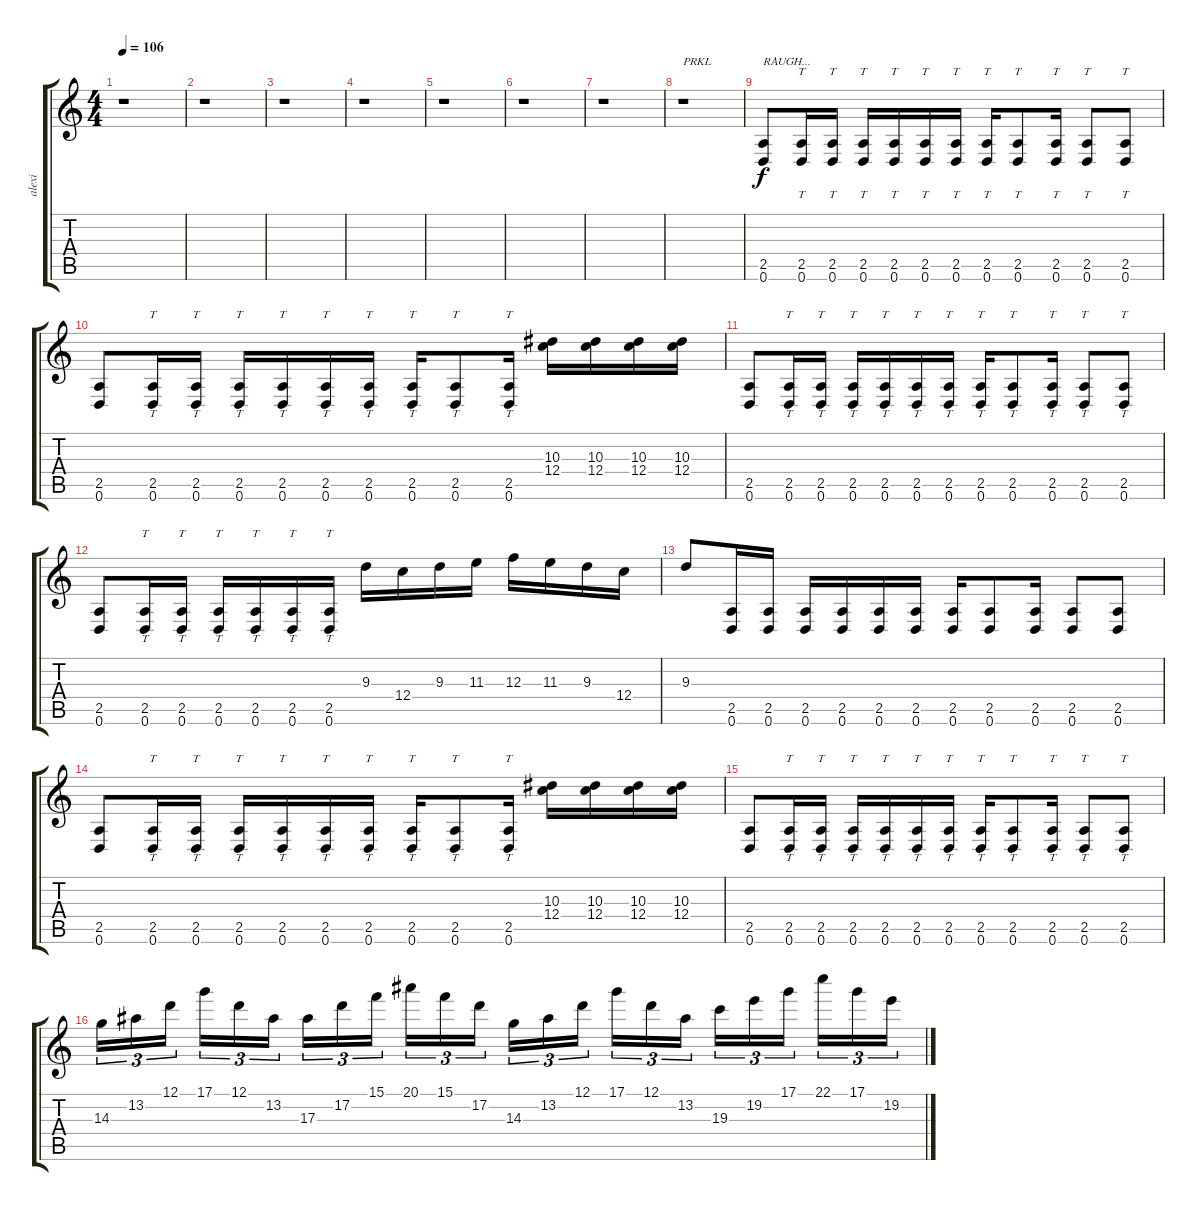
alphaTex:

\track ("alexi" "alexi") {instrument overdrivenguitar}
\staff {score tabs}
\tuning (D4 A3 F3 C3 G2 D2) {hide}
\ts (4 4)
\tempo 106
\clef g2
\ks c
r.1{dy f instrument overdrivenguitar} |
r.1 |
r.1 |
r.1 |
r.1 |
r.1 |
r.1 |
r.1{txt "PRKL"} |
(2.5 0.6).8{txt "RAUGH..."} (2.5 0.6).16{tt} (2.5 0.6).16{tt} (2.5 0.6).16{tt} (2.5 0.6).16{tt} (2.5 0.6).16{tt} (2.5 0.6).16{tt} (2.5 0.6).16{tt} (2.5 0.6).8{tt} (2.5 0.6).16{tt} (2.5 0.6).8{tt} (2.5 0.6).8{tt} |
(2.5 0.6).8 (2.5 0.6).16{tt} (2.5 0.6).16{tt} (2.5 0.6).16{tt} (2.5 0.6).16{tt} (2.5 0.6).16{tt} (2.5 0.6).16{tt} (2.5 0.6).16{tt} (2.5 0.6).8{tt} (2.5 0.6).16{tt} (10.3 12.4).16 (10.3 12.4).16 (10.3 12.4).16 (10.3 12.4).16 |
(2.5 0.6).8 (2.5 0.6).16{tt} (2.5 0.6).16{tt} (2.5 0.6).16{tt} (2.5 0.6).16{tt} (2.5 0.6).16{tt} (2.5 0.6).16{tt} (2.5 0.6).16{tt} (2.5 0.6).8{tt} (2.5 0.6).16{tt} (2.5 0.6).8{tt} (2.5 0.6).8{tt} |
(2.5 0.6).8 (2.5 0.6).16{tt} (2.5 0.6).16{tt} (2.5 0.6).16{tt} (2.5 0.6).16{tt} (2.5 0.6).16{tt} (2.5 0.6).16{tt} 9.3.16 12.4.16 9.3.16 11.3.16 12.3.16 11.3.16 9.3.16 12.4.16 |
9.3.8 (2.5 0.6).16 (2.5 0.6).16 (2.5 0.6).16 (2.5 0.6).16 (2.5 0.6).16 (2.5 0.6).16 (2.5 0.6).16 (2.5 0.6).8 (2.5 0.6).16 (2.5 0.6).8 (2.5 0.6).8 |
(2.5 0.6).8 (2.5 0.6).16{tt} (2.5 0.6).16{tt} (2.5 0.6).16{tt} (2.5 0.6).16{tt} (2.5 0.6).16{tt} (2.5 0.6).16{tt} (2.5 0.6).16{tt} (2.5 0.6).8{tt} (2.5 0.6).16{tt} (10.3 12.4).16 (10.3 12.4).16 (10.3 12.4).16 (10.3 12.4).16 |
(2.5 0.6).8 (2.5 0.6).16{tt} (2.5 0.6).16{tt} (2.5 0.6).16{tt} (2.5 0.6).16{tt} (2.5 0.6).16{tt} (2.5 0.6).16{tt} (2.5 0.6).16{tt} (2.5 0.6).8{tt} (2.5 0.6).16{tt} (2.5 0.6).8{tt} (2.5 0.6).8{tt} |
14.3.16{tu (3 2)} 13.2.16{tu (3 2)} 12.1.16{tu (3 2)} 17.1.16{tu (3 2)} 12.1.16{tu (3 2)} 13.2.16{tu (3 2)} 17.3.16{tu (3 2)} 17.2.16{tu (3 2)} 15.1.16{tu (3 2)} 20.1.16{tu (3 2)} 15.1.16{tu (3 2)} 17.2.16{tu (3 2)} 14.3.16{tu (3 2)} 13.2.16{tu (3 2)} 12.1.16{tu (3 2)} 17.1.16{tu (3 2)} 12.1.16{tu (3 2)} 13.2.16{tu (3 2)} 19.3.16{tu (3 2)} 19.2.16{tu (3 2)} 17.1.16{tu (3 2)} 22.1.16{tu (3 2)} 17.1.16{tu (3 2)} 19.2.16{tu (3 2)}
